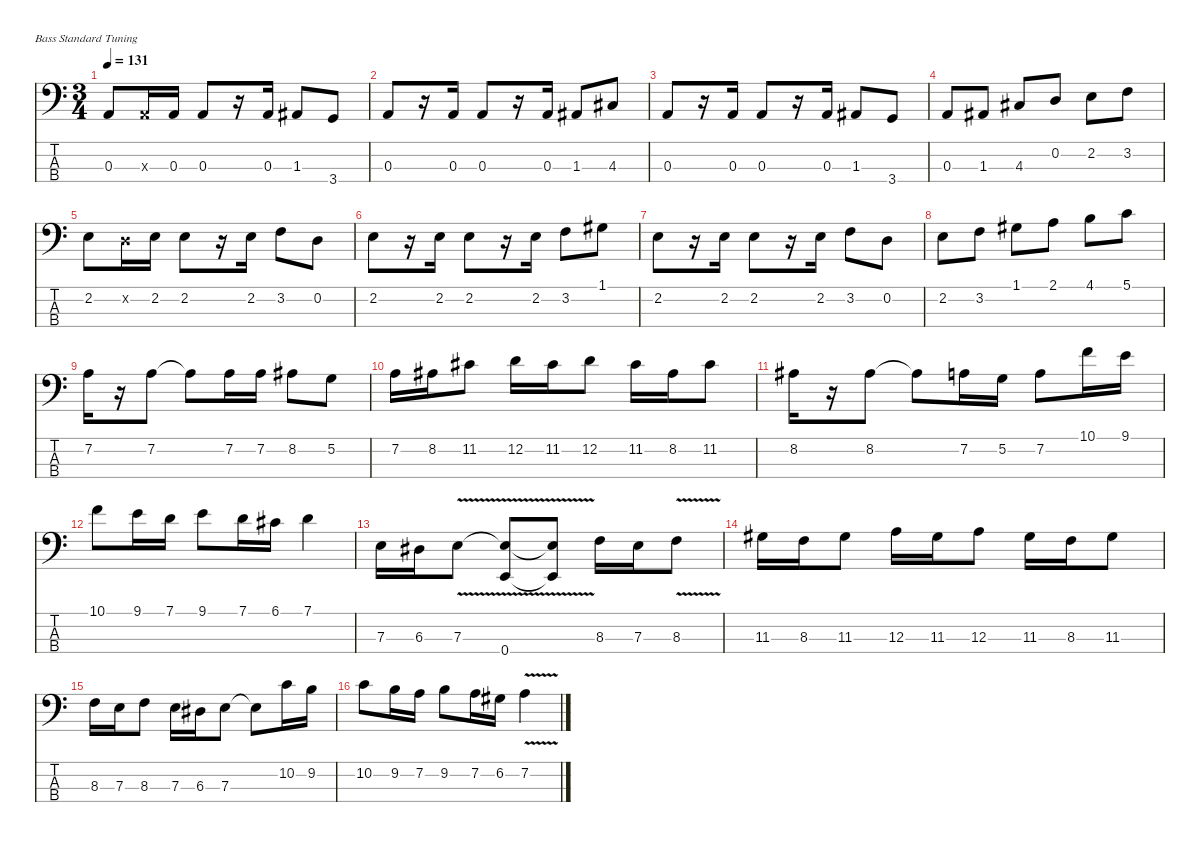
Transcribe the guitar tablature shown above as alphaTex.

\defaultSystemsLayout 4
\hideDynamics
\bracketExtendMode nobrackets
\singleTrackTrackNamePolicy hidden
\multiTrackTrackNamePolicy hidden
\otherSystemsTrackNameOrientation horizontal
\track ("Basse" "el.bs.") {defaultSystemsLayout 4 instrument electricbassfinger}
\staff {score tabs}
\tuning (G2 D2 A1 E1)
\ts (3 4)
\tempo 131
\clef f4
\ks c
0.3.8{dy f beam Up} 0.3{x}.16{beam Up} 0.3.16{beam Up} 0.3.8{beam Up} r.16{beam Up} 0.3.16{beam Up} 1.3{acc #}.8{beam Up} 3.4.8{beam Up} |
0.3.8{beam Up} r.16{beam Up} 0.3.16{beam Up} 0.3.8{beam Up} r.16{beam Up} 0.3.16{beam Up} 1.3{acc #}.8{beam Up} 4.3{acc #}.8{beam Up} |
0.3.8{beam Up} r.16{beam Up} 0.3.16{beam Up} 0.3.8{beam Up} r.16{beam Up} 0.3.16{beam Up} 1.3{acc #}.8{beam Up} 3.4.8{beam Up} |
0.3.8{beam Up} 1.3{acc #}.8{beam Up} 4.3{acc #}.8{beam Up} 0.2.8{beam Up} 2.2.8{beam Down} 3.2.8{beam Down} |
2.2.8{beam Down} 0.2{x}.16{beam Down} 2.2.16{beam Down} 2.2.8{beam Down} r.16{beam Down} 2.2.16{beam Down} 3.2.8{beam Down} 0.2.8{beam Down} |
2.2.8{beam Down} r.16{beam Down} 2.2.16{beam Down} 2.2.8{beam Down} r.16{beam Down} 2.2.16{beam Down} 3.2.8{beam Down} 1.1{acc #}.8{beam Down} |
2.2.8{beam Down} r.16{beam Down} 2.2.16{beam Down} 2.2.8{beam Down} r.16{beam Down} 2.2.16{beam Down} 3.2.8{beam Down} 0.2.8{beam Down} |
2.2.8{beam Down} 3.2.8{beam Down} 1.1{acc #}.8{beam Down} 2.1.8{beam Down} 4.1.8{beam Down} 5.1.8{beam Down} |
7.2.16{beam Down} r.16{beam Down} 7.2.8{beam Down} 7.2{t}.8{beam Down} 7.2.16{beam Down} 7.2.16{beam Down} 8.2{acc #}.8{beam Down} 5.2.8{beam Down} |
7.2.16{beam Down} 8.2{acc #}.16{beam Down} 11.2{acc #}.8{beam Down} 12.2.16{beam Down} 11.2{acc #}.16{beam Down} 12.2.8{beam Down} 11.2{acc #}.16{beam Down} 8.2{acc #}.16{beam Down} 11.2{acc #}.8{beam Down} |
8.2{acc #}.16{beam Down} r.16{beam Down} 8.2{acc #}.8{beam Down} 8.2{t acc #}.8{beam Down} 7.2.16{beam Down} 5.2.16{beam Down} 7.2.8{beam Down} 10.1.16{beam Down} 9.1.16{beam Down} |
10.1.8{beam Down} 9.1.16{beam Down} 7.1.16{beam Down} 9.1.8{beam Down} 7.1.16{beam Down} 6.1{acc #}.16{beam Down} 7.1.4{beam Down} |
7.3.16{beam Down} 6.3{acc #}.16{beam Down} 7.3{v}.8{beam Down} (7.3{v t} 0.4).8{beam Up} (7.3{v t} 0.4{t}).8{beam Up} 8.3.16{beam Down} 7.3.16{beam Down} 8.3{v}.8{beam Down} |
11.3{acc #}.16{beam Down} 8.3.16{beam Down} 11.3{acc #}.8{beam Down} 12.3.16{beam Down} 11.3{acc #}.16{beam Down} 12.3.8{beam Down} 11.3{acc #}.16{beam Down} 8.3.16{beam Down} 11.3{acc #}.8{beam Down} |
8.3.16{beam Down} 7.3.16{beam Down} 8.3.8{beam Down} 7.3.16{beam Down} 6.3{acc #}.16{beam Down} 7.3.8{beam Down} 7.3{t}.8{beam Down} 10.2.16{beam Down} 9.2.16{beam Down} |
10.2.8{beam Down} 9.2.16{beam Down} 7.2.16{beam Down} 9.2.8{beam Down} 7.2.16{beam Down} 6.2{acc #}.16{beam Down} 7.2{v}.4{beam Down}
